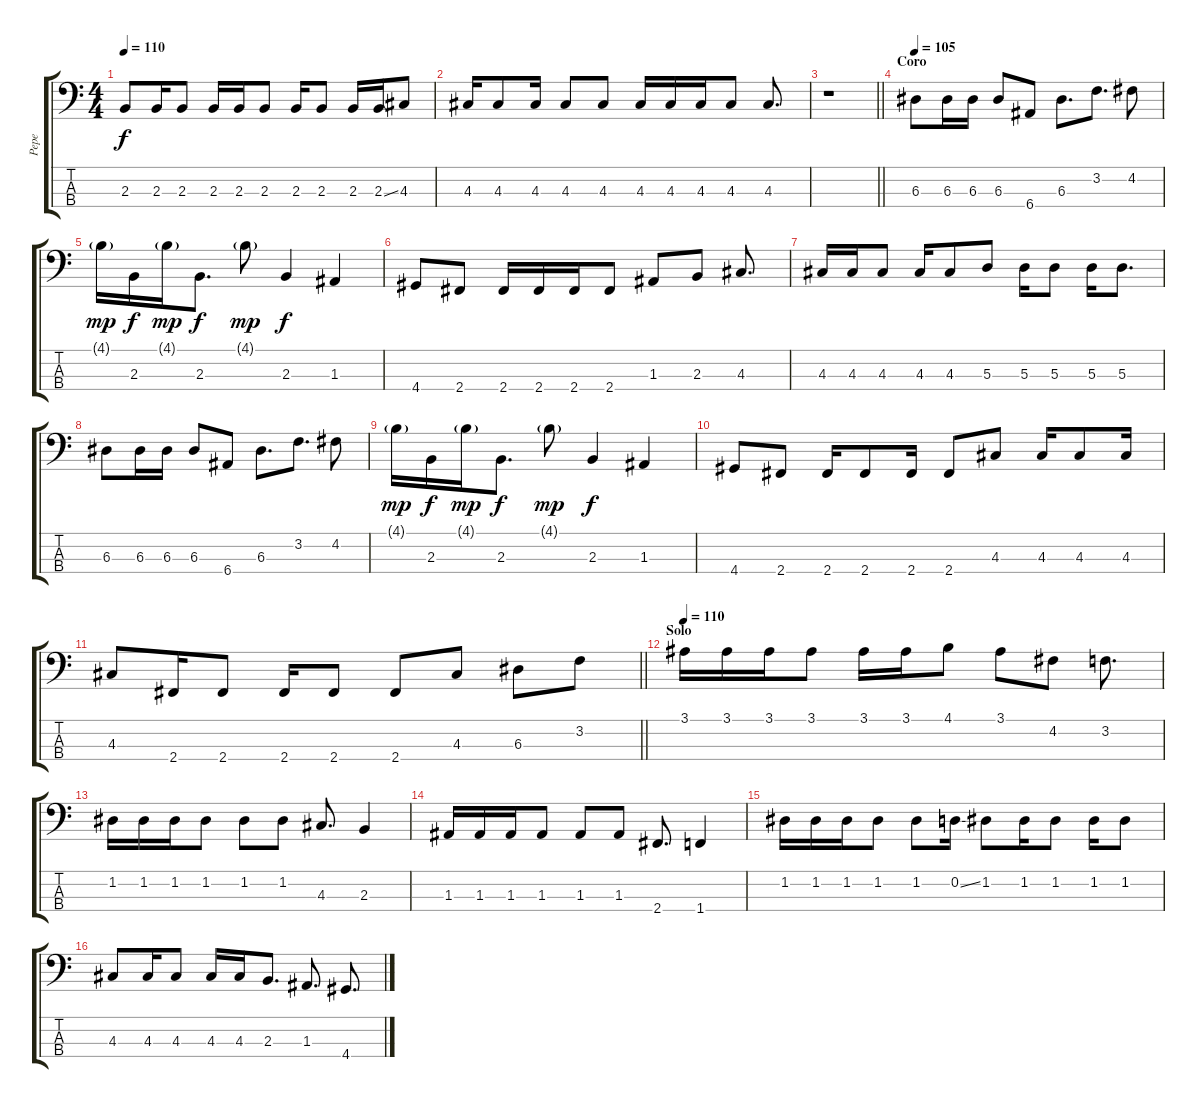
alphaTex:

\track ("Pepe" "Pepe") {instrument electricbasspick}
\staff {score tabs}
\tuning (G2 D2 A1 E1) {hide}
\ts (4 4)
\tempo 110
\clef f4
\ks c
2.3.8{dy f} 2.3.16 2.3.8 2.3.16 2.3.16 2.3.8 2.3.16 2.3.8 2.3.16 2.3{ss}.16 4.3.8 |
4.3.16 4.3.8 4.3.16 4.3.8 4.3.8 4.3.16 4.3.16 4.3.16 4.3.8 4.3.8{d} |
\barLineRight lightlight
r.1 |
\section ("" "Coro")
\tempo 105
6.3.8 6.3.16 6.3.16 6.3.8 6.4.8 6.3.8{d} 3.2.8{d} 4.2.8 |
4.1{g}.16{dy mp} 2.3.16{dy f} 4.1{g}.16{dy mp} 2.3.8{d dy f} 4.1{g}.8{dy mp} 2.3.4{dy f} 1.3.4 |
4.4.8 2.4.8 2.4.16 2.4.16 2.4.16 2.4.8 1.3.8 2.3.8 4.3.8{d} |
4.3.16 4.3.16 4.3.8 4.3.16 4.3.8 5.3.8 5.3.16 5.3.8 5.3.16 5.3.8{d} |
6.3.8 6.3.16 6.3.16 6.3.8 6.4.8 6.3.8{d} 3.2.8{d} 4.2.8 |
4.1{g}.16{dy mp} 2.3.16{dy f} 4.1{g}.16{dy mp} 2.3.8{d dy f} 4.1{g}.8{dy mp} 2.3.4{dy f} 1.3.4 |
4.4.8 2.4.8 2.4.16 2.4.8 2.4.16 2.4.8 4.3.8 4.3.16 4.3.8 4.3.16 |
\barLineRight lightlight
4.3.8 2.4.16 2.4.8 2.4.16 2.4.8 2.4.8 4.3.8 6.3.8 3.2.8 |
\section ("" "Solo")
\tempo 120
\tempo 110
3.1.16 3.1.16 3.1.16 3.1.8 3.1.16 3.1.16 4.1.8 3.1.8 4.2.8 3.2.8{d} |
1.2.16 1.2.16 1.2.16 1.2.8 1.2.8 1.2.8 4.3.8{d} 2.3.4 |
1.3.16 1.3.16 1.3.16 1.3.8 1.3.8 1.3.8 2.4.8{d} 1.4.4 |
1.2.16 1.2.16 1.2.16 1.2.8 1.2.8 0.2{ss}.16 1.2.8 1.2.16 1.2.8 1.2.16 1.2.8 |
4.3.8 4.3.16 4.3.8 4.3.16 4.3.16 2.3.8{d} 1.3.8{d} 4.4.8{d}
